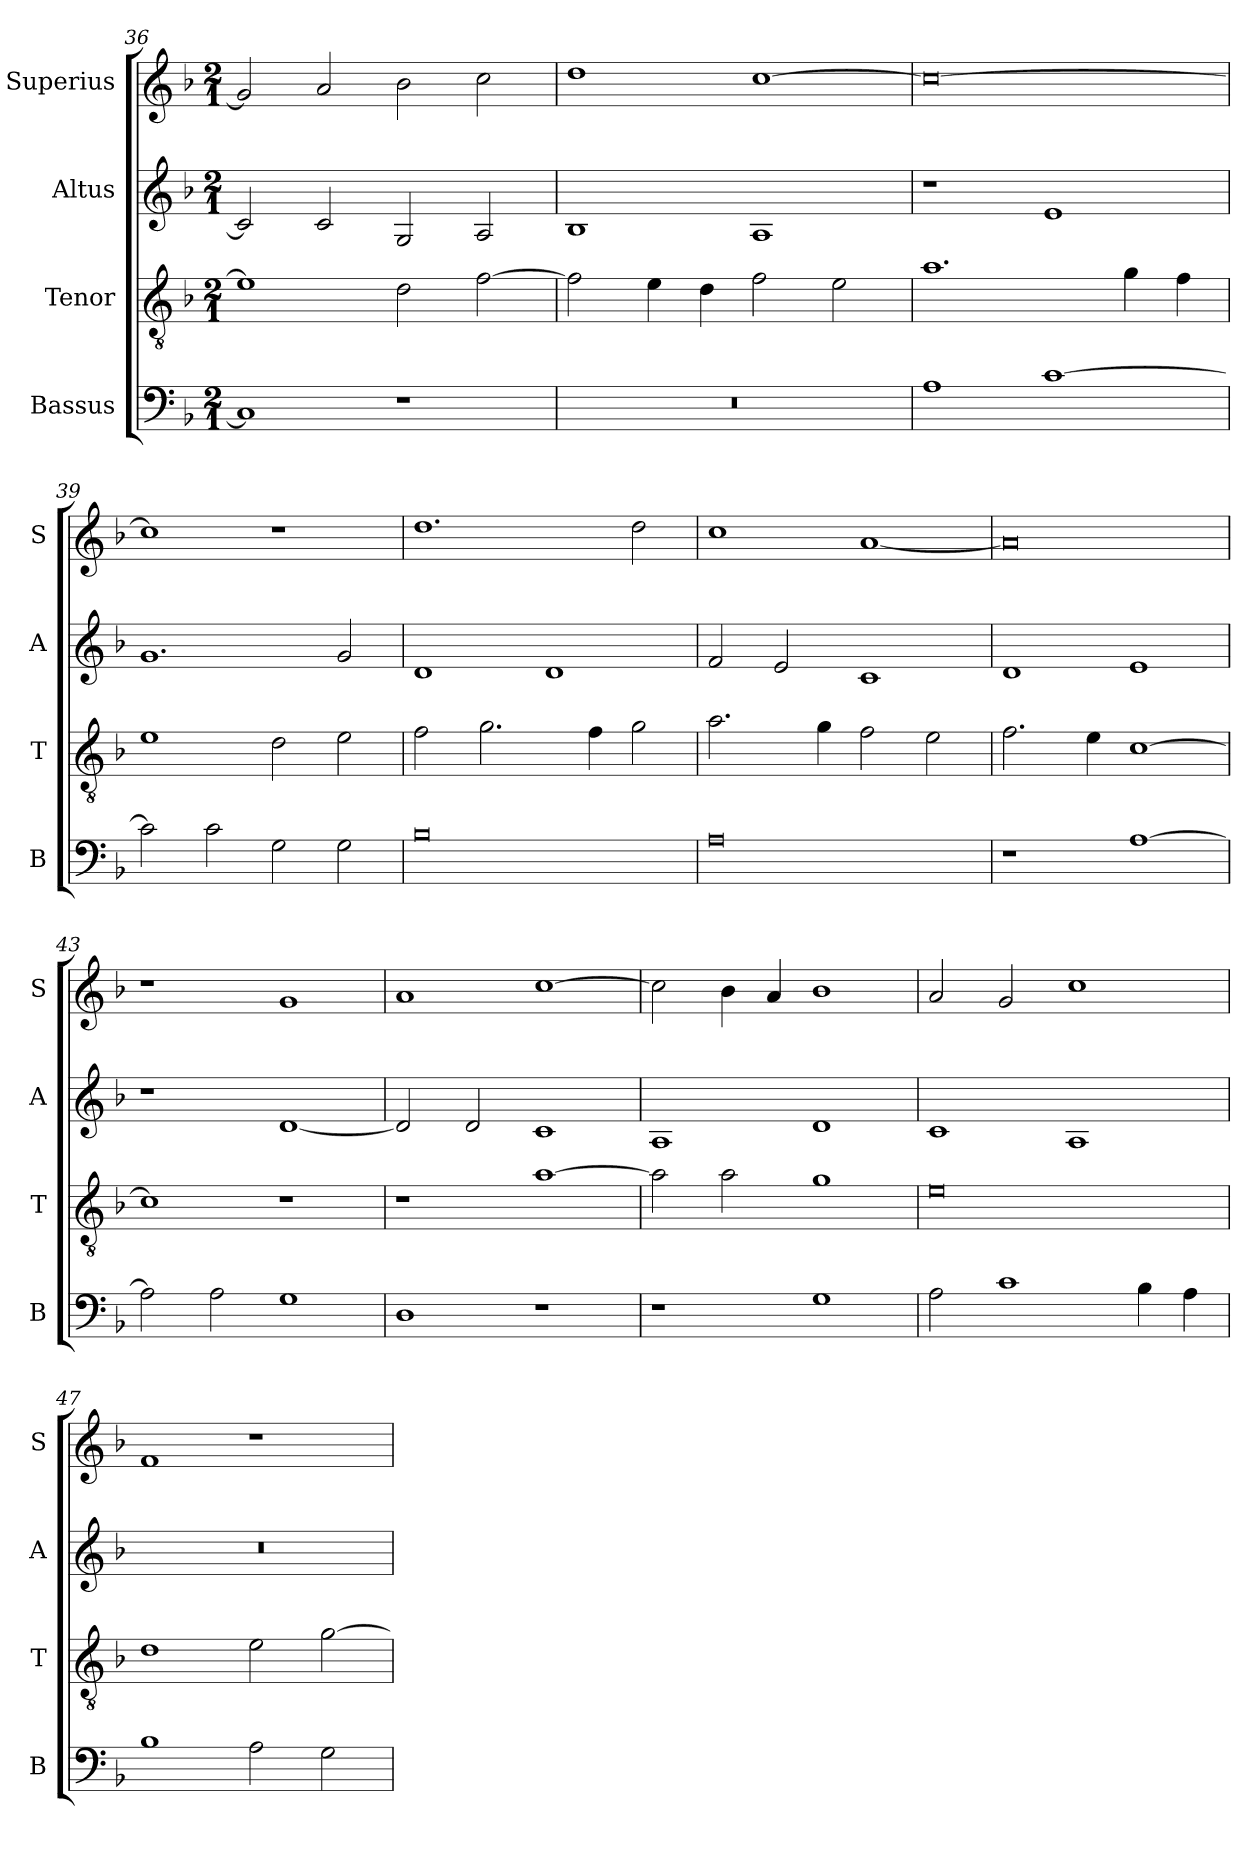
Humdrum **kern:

**kern	**kern	**kern	**kern
*part4	*part3	*part2	*part1
*staff4	*staff3	*staff2	*staff1
*I"Bassus	*I"Tenor	*I"Altus	*I"Superius
*I'B	*I'T	*I'A	*I'S
*clefF4	*clefGv2	*clefG2	*clefG2
*k[b-]	*k[b-]	*k[b-]	*k[b-]
*F:	*F:	*F:	*F:
*M2/1	*M2/1	*M2/1	*M2/1
=36	=36	=36	=36
1C]	1e]	2c]	2g]
.	.	2c	2a
1r	2d	2G	2b-
.	[2f	2A	2cc
=37	=37	=37	=37
0r	2f]	1B-	1dd
.	4e	.	.
.	4d	.	.
.	2f	1A	[1cc
.	2e	.	.
=38	=38	=38	=38
1A	1.a	1r	0cc_
[1c	.	1e	.
.	4g	.	.
.	4f	.	.
=39	=39	=39	=39
2c]	1e	1.g	1cc]
2c	.	.	.
2G	2d	.	1r
2G	2e	2g	.
=40	=40	=40	=40
0B-	2f	1d	1.dd
.	2.g	.	.
.	.	1d	.
.	4f	.	.
.	2g	.	2dd
=41	=41	=41	=41
0A	2.a	2f	1cc
.	.	2e	.
.	4g	.	.
.	2f	1c	[1a
.	2e	.	.
=42	=42	=42	=42
1r	2.f	1d	0a]
.	4e	.	.
[1A	[1c	1e	.
=43	=43	=43	=43
2A]	1c]	1r	1r
2A	.	.	.
1G	1r	[1d	1g
=44	=44	=44	=44
1D	1r	2d]	1a
.	.	2d	.
1r	[1a	1c	[1cc
=45	=45	=45	=45
1r	2a]	1A	2cc]
.	2a	.	4b-
.	.	.	4a
1G	1g	1d	1b-
=46	=46	=46	=46
2A	0e	1c	2a
1c	.	.	2g
.	.	1A	1cc
4B-	.	.	.
4A	.	.	.
=47	=47	=47	=47
1B-	1d	0r	1f
2A	2e	.	1r
2G	[2g	.	.
=	=	=	=
*-	*-	*-	*-
